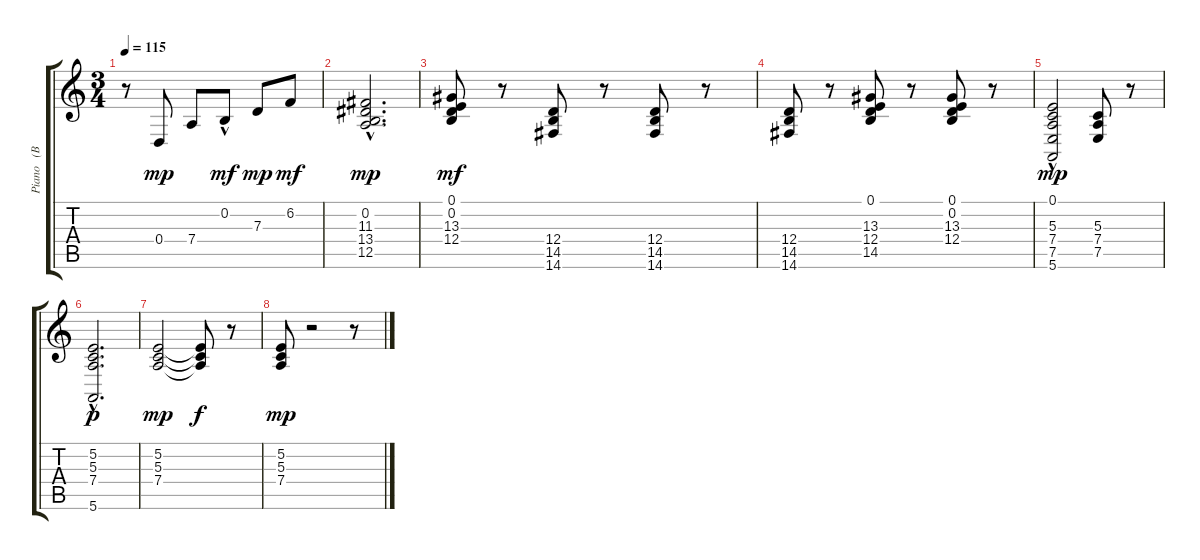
\track ("Piano   (BB)" "Piano   (B") {instrument marimba}
\staff {score tabs}
\tuning (E4 B3 G3 D3 A2 E2) {hide}
\ts (3 4)
\tempo 115
\clef g2
\ks c
r.8{dy p} 0.4.8{dy mp} 7.4.8 0.2{hac}.8{dy mf} 7.3.8{dy mp} 6.2.8{dy mf} |
(0.2{hac} 11.3{hac} 13.4{hac} 12.5{hac}).2{d dy mp} |
(0.1 0.2 13.3 12.4).8{dy mf} r.8 (12.4 14.5 14.6).8 r.8 (12.4 14.5 14.6).8 r.8 |
(12.4 14.5 14.6).8 r.8 (0.1 13.3 12.4 14.5).8 r.8 (0.1 0.2 13.3 12.4).8 r.8 |
(0.1{hac} 5.3{hac} 7.4{hac} 7.5{hac} 5.6).2{dy mp} (5.3 7.4 7.5).8 r.8 |
(5.2{hac} 5.3{hac} 7.4{hac} 5.6{hac}).2{d dy p} |
(5.2 5.3 7.4).2{dy mp} (5.2{t} 5.3{t} 7.4{t}).8{dy f} r.8 |
(5.2 5.3 7.4).8{dy mp} r.2 r.8
